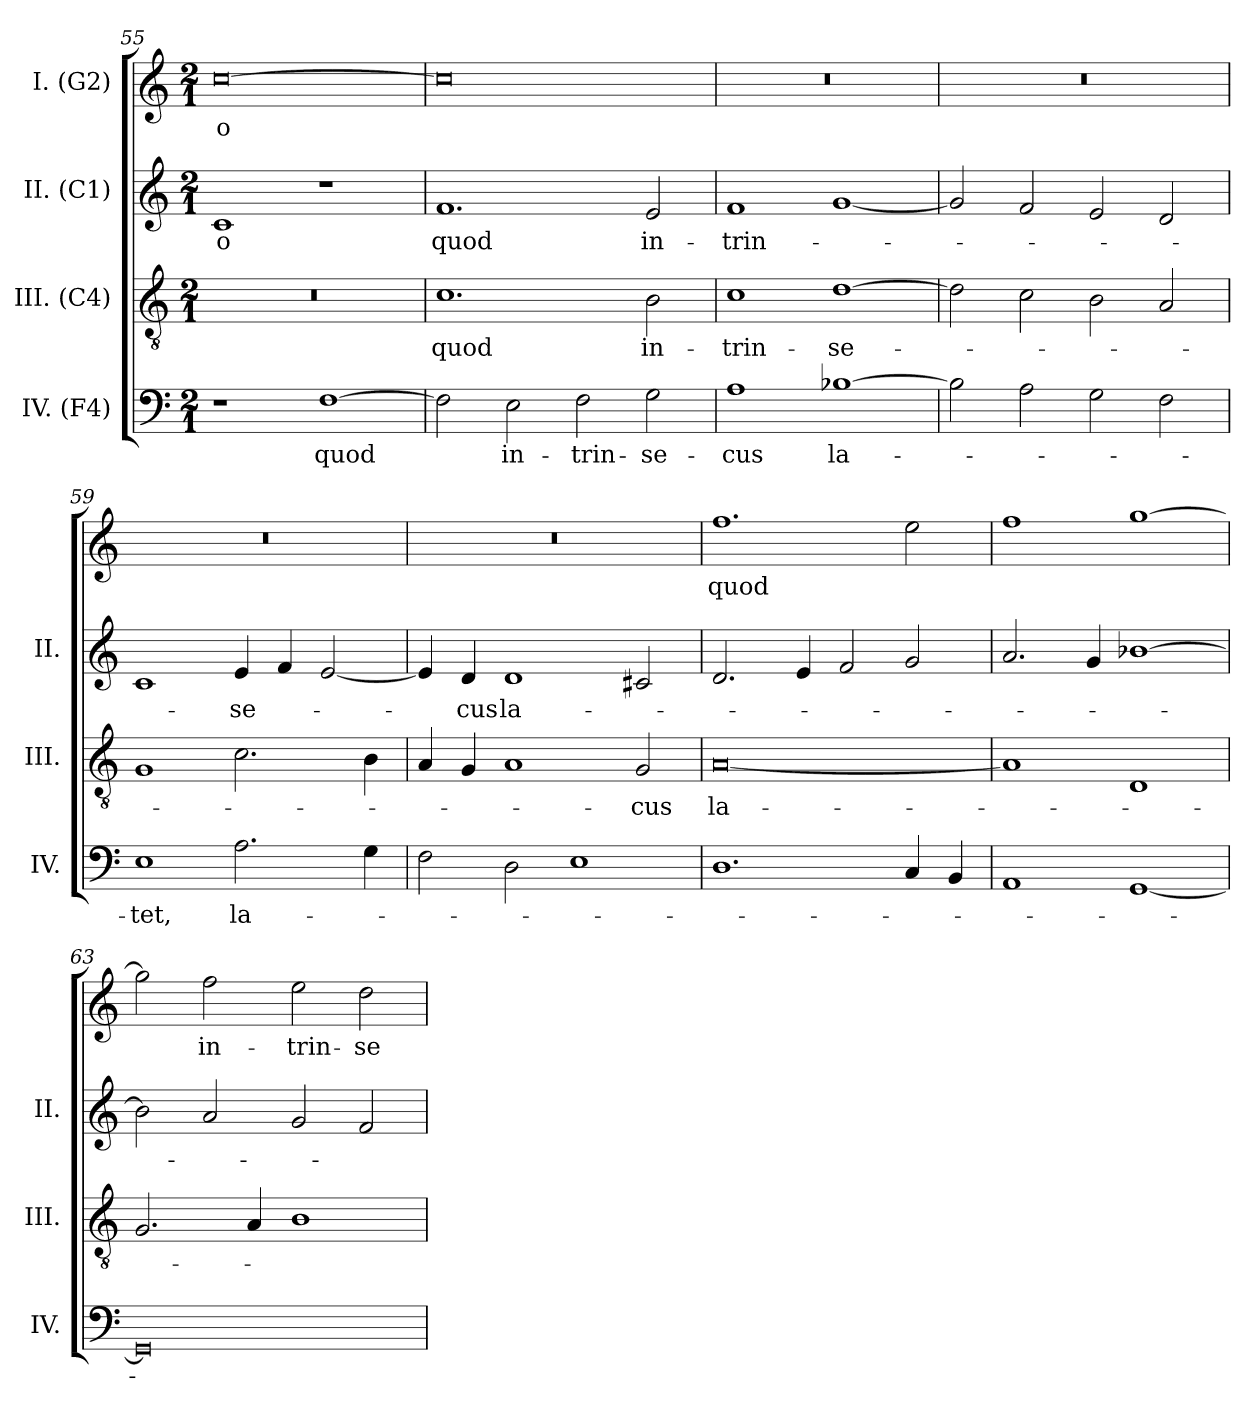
**kern	**text	**kern	**text	**kern	**text	**kern	**text
*part4	*part4	*part3	*part3	*part2	*part2	*part1	*part1
*staff4	*staff4	*staff3	*staff3	*staff2	*staff2	*staff1	*staff1
*I"IV. (F4)	*	*I"III. (C4)	*	*I"II. (C1)	*	*I"I. (G2)	*
*I'IV.	*	*I'III.	*	*I'II.	*	*	*
!!LO:LB:g=z
*clefF4	*	*clefGv2	*	*clefG2	*	*clefG2	*
*	*	*ITrd7c12	*	*ITrd7c12	*	*	*
*k[]	*	*k[]	*	*k[]	*	*k[]	*
*C:	*	*C:	*	*C:	*	*C:	*
*M2/1	*	*M2/1	*	*M2/1	*	*M2/1	*
=55	=55	=55	=55	=55	=55	=55	=55
!	!	!LO:N:vis=1	!	!	!	!	!
!	!	!	!	!	!LO:LY:b:color=#000000	!	!
!	!	!	!	!	!	!	!LO:LY:b:color=#000000
1r	.	0r	.	1Ci	-o	[0cci	-o
!	!LO:LY:b:color=#000000	!	!	!	!	!	!
[1Fi	quod	.	.	1r	.	.	.
=56	=56	=56	=56	=56	=56	=56	=56
!	!	!	!LO:LY:b:color=#000000	!	!	!	!
!	!	!	!	!	!LO:LY:b:color=#000000	!	!
2Fi\]	.	1.Ci	quod	1.Fi	quod	0cci]	.
!	!LO:LY:b:color=#000000	!	!	!	!	!	!
2Ei\	in-	.	.	.	.	.	.
!	!LO:LY:b:color=#000000	!	!	!	!	!	!
2Fi\	-trin-	.	.	.	.	.	.
!	!LO:LY:b:color=#000000	!	!	!	!	!	!
!	!	!	!LO:LY:b:color=#000000	!	!	!	!
!	!	!	!	!	!LO:LY:b:color=#000000	!	!
2Gi\	-se-	2BBi\	in-	2Ei/	in-	.	.
=57	=57	=57	=57	=57	=57	=57	=57
!	!LO:LY:b:color=#000000	!	!	!	!	!	!
!	!	!	!LO:LY:b:color=#000000	!	!	!	!
!	!	!	!	!	!LO:LY:b:color=#000000	!LO:N:vis=1	!
1Ai	-cus	1Ci	-trin-	1Fi	-trin-	0r	.
!	!LO:LY:b:color=#000000	!	!	!	!	!	!
!	!	!	!LO:LY:b:color=#000000	!	!	!	!
[1B-i	la-	[1Di	-se-	[1Gi	.	.	.
=58	=58	=58	=58	=58	=58	=58	=58
!	!	!	!	!	!	!LO:N:vis=1	!
2B-i\]	.	2Di\]	.	2Gi/]	.	0r	.
2Ai\	.	2Ci\	.	2Fi/	.	.	.
2Gi\	.	2BBi\	.	2Ei/	.	.	.
2Fi\	.	2AAi/	.	2Di/	.	.	.
=59	=59	=59	=59	=59	=59	=59	=59
!	!LO:LY:b:color=#000000	!	!	!	!	!LO:N:vis=1	!
1Ei	-tet,	1GGi	.	1Ci	.	0r	.
!	!LO:LY:b:color=#000000	!	!	!	!	!	!
!	!	!	!	!	!LO:LY:b:color=#000000	!	!
2.Ai\	la-	2.Ci\	.	4Ei/	-se-	.	.
.	.	.	.	4Fi/	.	.	.
.	.	.	.	[2Ei/	.	.	.
4Gi\	.	4BBi\	.	.	.	.	.
!!LO:LB:g=z
=60	=60	=60	=60	=60	=60	=60	=60
!	!	!	!	!	!	!LO:N:vis=1	!
2Fi\	.	4AAi/	.	4Ei/]	.	0r	.
!	!	!	!	!	!LO:LY:b:color=#000000	!	!
.	.	4GGi/	.	4Di/	-cus	.	.
!	!	!	!	!	!LO:LY:b:color=#000000	!	!
2Di\	.	1AAi	.	1Di	la-	.	.
1Ei	.	.	.	.	.	.	.
!	!	!	!LO:LY:b:color=#000000	!	!	!	!
.	.	2GGi/	-cus	2C#i/	.	.	.
=61	=61	=61	=61	=61	=61	=61	=61
!	!	!	!LO:LY:b:color=#000000	!	!	!	!
!	!	!	!	!	!	!	!LO:LY:b:color=#000000
1.Di	.	[0AAi	la-	2.Di/	.	1.ffi	quod
.	.	.	.	4Ei/	.	.	.
.	.	.	.	2Fi/	.	.	.
4Ci/	.	.	.	2Gi/	.	2eei\	.
4BBi/	.	.	.	.	.	.	.
=62	=62	=62	=62	=62	=62	=62	=62
1AAi	.	1AAi]	.	2.Ai/	.	1ffi	.
.	.	.	.	4Gi/	.	.	.
[1GGi	.	1DDi	.	[1B-i	.	[1ggi	.
!!LO:PB:g=z
=63	=63	=63	=63	=63	=63	=63	=63
0GGi]	.	2.GGi/	.	2B-i\]	.	2ggi\]	.
!	!	!	!	!	!	!	!LO:LY:b:color=#000000
.	.	.	.	2Ai/	.	2ffi\	in-
.	.	4AAi/	.	.	.	.	.
!	!	!	!	!	!	!	!LO:LY:b:color=#000000
.	.	1BBi	.	2Gi/	.	2eei\	-trin-
!	!	!	!	!	!	!	!LO:LY:b:color=#000000
.	.	.	.	2Fi/	.	2ddi\	-se-
=	=	=	=	=	=	=	=
*-	*-	*-	*-	*-	*-	*-	*-
